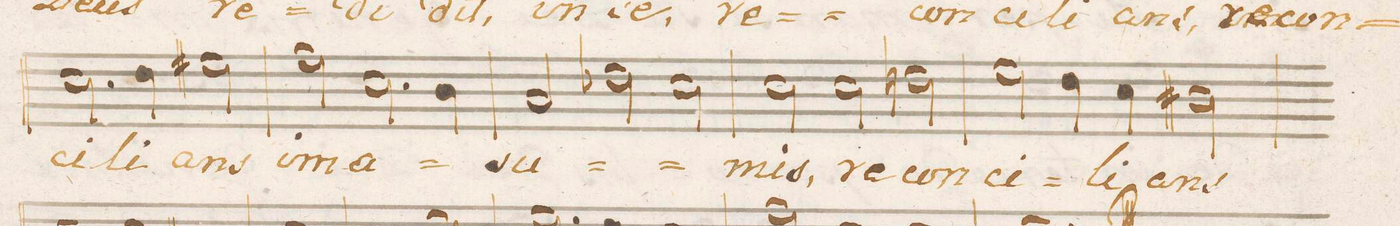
**kern	**text
*I"Soprano.	*
*clefC1	*
*k[]	*
*M3/2	*
2.a\	-ci-
4b\	-li-
2cc#X\	-ans
=32	=32
2dd\	im-
2.a\	-a
4g\	.
=33	=33
2f/	su-
2b-X\	.
2a\	.
=34	=34
2a\	-mis,
2a\	re-
2bn\	-con-
=35	=35
2cc\	-ci-
4b\	.
4a\	-li-
2g#X\	-ans
=36	=36
*-	*-
